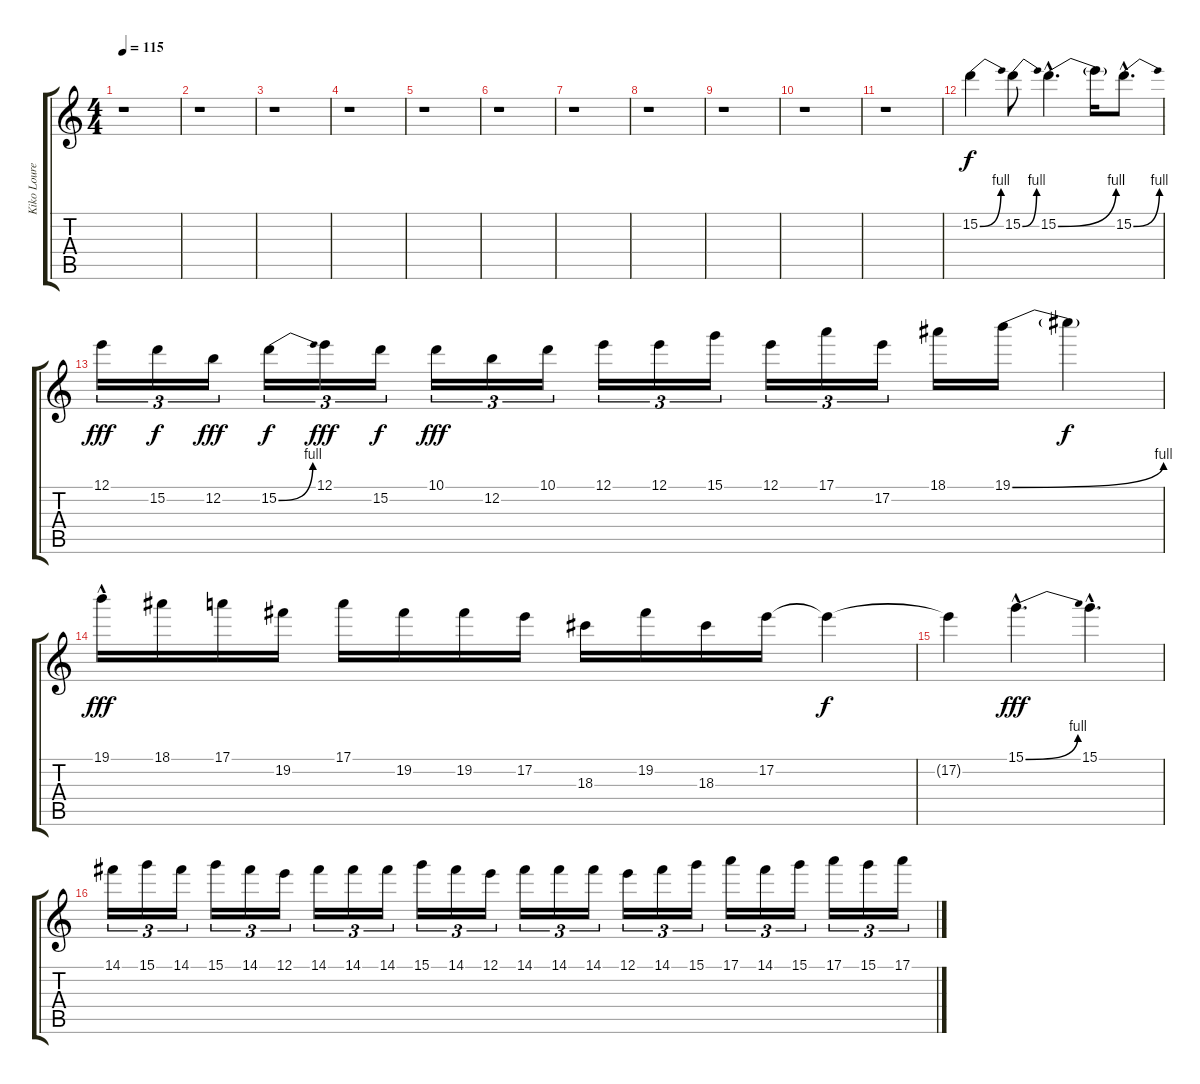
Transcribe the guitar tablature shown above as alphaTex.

\track ("Kiko Loureiro" "Kiko Loure") {instrument distortionguitar}
\staff {score tabs}
\tuning (E4 B3 G3 D3 A2 E2) {hide}
\ts (4 4)
\tempo 115
\clef g2
\ks c
r.1{dy f} |
r.1 |
r.1 |
r.1 |
r.1 |
r.1 |
r.1 |
r.1 |
r.1 |
r.1 |
r.1 |
15.2{be (bend 0 0 60 4)}.4{volume 16} 15.2{be (bend 0 0 60 4)}.8 15.2{be (bend 0 0 60 4) hac}.4{d} 15.2{t}.16 15.2{be (bend 0 0 60 4) hac}.8{d} |
12.1.16{tu (3 2) dy fff} 15.2.16{tu (3 2) dy f} 12.2.16{tu (3 2) dy fff} 15.2{be (bend 0 0 60 4)}.16{tu (3 2) dy f} 12.1.16{tu (3 2) dy fff} 15.2.16{tu (3 2) dy f} 10.1.16{tu (3 2) dy fff} 12.2.16{tu (3 2)} 10.1.16{tu (3 2)} 12.1.16{tu (3 2)} 12.1.16{tu (3 2)} 15.1.16{tu (3 2)} 12.1.16{tu (3 2)} 17.1.16{tu (3 2)} 17.2.16{tu (3 2)} 18.1.16 19.1{be (bend 0 0 60 4)}.16 19.1{t}.4{dy f} |
19.1{hac}.16{dy fff} 18.1.16 17.1.16 19.2.16 17.1.16 19.2.16 19.2.16 17.2.16 18.3.16 19.2.16 18.3.16 17.2.16 17.2{t}.4{dy f} |
17.2{t}.4 15.1{be (bend 0 0 60 4) hac}.4{d dy fff} 15.1{hac}.4{d} |
14.1.16{tu (3 2)} 15.1.16{tu (3 2)} 14.1.16{tu (3 2)} 15.1.16{tu (3 2)} 14.1.16{tu (3 2)} 12.1.16{tu (3 2)} 14.1.16{tu (3 2)} 14.1.16{tu (3 2)} 14.1.16{tu (3 2)} 15.1.16{tu (3 2)} 14.1.16{tu (3 2)} 12.1.16{tu (3 2)} 14.1.16{tu (3 2)} 14.1.16{tu (3 2)} 14.1.16{tu (3 2)} 12.1.16{tu (3 2)} 14.1.16{tu (3 2)} 15.1.16{tu (3 2)} 17.1.16{tu (3 2)} 14.1.16{tu (3 2)} 15.1.16{tu (3 2)} 17.1.16{tu (3 2)} 15.1.16{tu (3 2)} 17.1.16{tu (3 2)}
